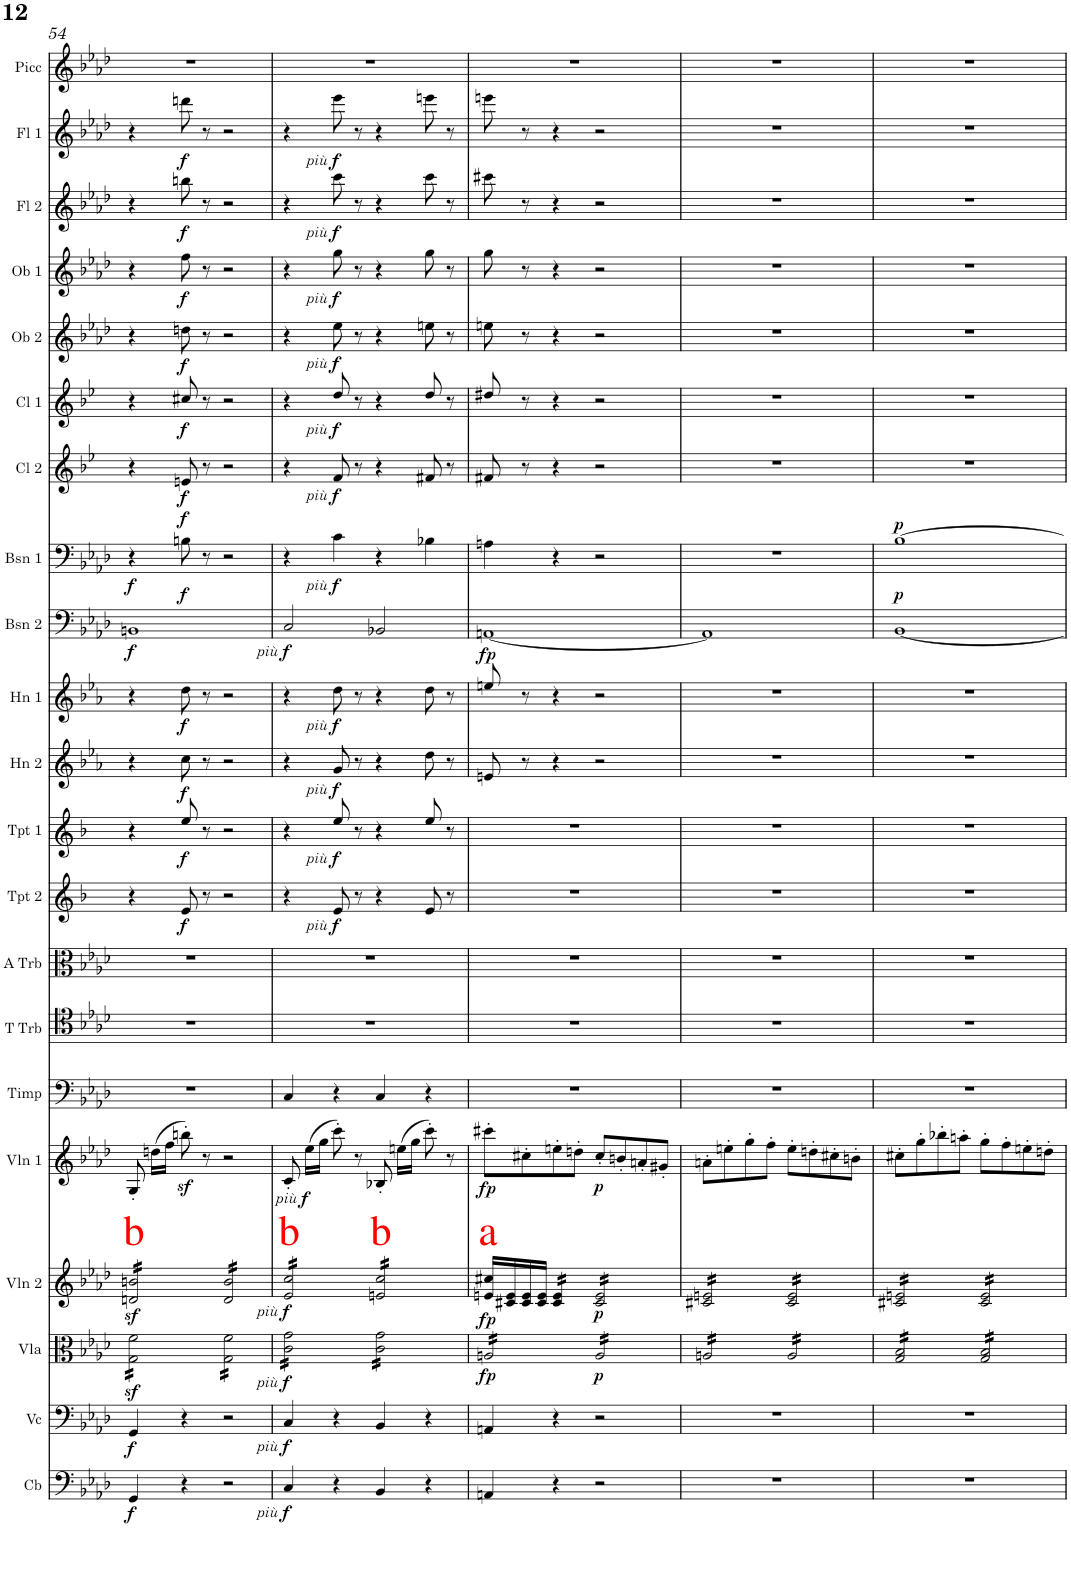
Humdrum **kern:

**kern	**dynam	**kern	**dynam	**kern	**dynam	**kern	**dynam	**kern	**text	**dynam	**kern	**kern	**kern	**kern	**dynam	**kern	**dynam	**kern	**dynam	**kern	**dynam	**kern	**dynam	**kern	**dynam	**kern	**dynam	**kern	**dynam	**kern	**dynam	**kern	**dynam	**kern	**dynam	**kern	**dynam	**kern
*part21	*part21	*part20	*part20	*part19	*part19	*part18	*part18	*part17	*part17	*part17	*part16	*part15	*part14	*part13	*part13	*part12	*part12	*part11	*part11	*part10	*part10	*part9	*part9	*part8	*part8	*part7	*part7	*part6	*part6	*part5	*part5	*part4	*part4	*part3	*part3	*part2	*part2	*part1
*staff21	*staff21	*staff20	*staff20	*staff19	*staff19	*staff18	*staff18	*staff17	*staff17	*staff17	*staff16	*staff15	*staff14	*staff13	*staff13	*staff12	*staff12	*staff11	*staff11	*staff10	*staff10	*staff9	*staff9	*staff8	*staff8	*staff7	*staff7	*staff6	*staff6	*staff5	*staff5	*staff4	*staff4	*staff3	*staff3	*staff2	*staff2	*staff1
*I"Contrabass	*	*I"Violoncello	*	*I"Viola	*	*I"Violin 2	*	*I"Violin 1	*	*	*I"Timpani	*I"Tenor Trombone	*I"Alto Trombone	*I"Eb Trumpet 2	*	*I"Eb Trumpet 1	*	*I"F Horn 2	*	*I"F Horn 1	*	*I"Bassoon 2	*	*I"Bassoon 1	*	*I"Bb Clarinet 2	*	*I"Bb Clarinet 1	*	*I"Oboe 2	*	*I"Oboe 1	*	*I"Flute 2	*	*I"Flute 1	*	*I"Piccolo
*I'Cb	*	*I'Vc	*	*I'Vla	*	*I'Vln 2	*	*I'Vln 1	*	*	*I'Timp	*I'T Trb	*I'A Trb	*I'Tpt 2	*	*I'Tpt 1	*	*I'Hn 2	*	*I'Hn 1	*	*I'Bsn 2	*	*I'Bsn 1	*	*I'Cl 2	*	*I'Cl 1	*	*I'Ob 2	*	*I'Ob 1	*	*I'Fl 2	*	*I'Fl 1	*	*I'Picc
!!LO:PB:g=z
*clefF4	*	*clefF4	*	*clefC3	*	*clefG2	*	*clefG2	*	*	*clefF4	*clefC4	*clefC3	*clefG2	*	*clefG2	*	*clefG2	*	*clefG2	*	*clefF4	*	*clefF4	*	*clefG2	*	*clefG2	*	*clefG2	*	*clefG2	*	*clefG2	*	*clefG2	*	*clefG2
*Trd7c12	*	*	*	*	*	*	*	*	*	*	*	*	*	*Trd-2c-3	*	*Trd-2c-3	*	*Trd4c7	*	*Trd4c7	*	*	*	*	*	*Trd1c2	*	*Trd1c2	*	*	*	*	*	*	*	*	*	*Trd-7c-12
*k[b-e-a-d-]	*	*k[b-e-a-d-]	*	*k[b-e-a-d-]	*	*k[b-e-a-d-]	*	*k[b-e-a-d-]	*	*	*k[b-e-a-d-]	*k[b-e-a-d-]	*k[b-e-a-d-]	*k[b-]	*	*k[b-]	*	*k[b-e-a-]	*	*k[b-e-a-]	*	*k[b-e-a-d-]	*	*k[b-e-a-d-]	*	*k[b-e-]	*	*k[b-e-]	*	*k[b-e-a-d-]	*	*k[b-e-a-d-]	*	*k[b-e-a-d-]	*	*k[b-e-a-d-]	*	*k[b-e-a-d-]
*M4/4	*	*M4/4	*	*M4/4	*	*M4/4	*	*M4/4	*	*	*M4/4	*M4/4	*M4/4	*M4/4	*	*M4/4	*	*M4/4	*	*M4/4	*	*M4/4	*	*M4/4	*	*M4/4	*	*M4/4	*	*M4/4	*	*M4/4	*	*M4/4	*	*M4/4	*	*M4/4
*met(c)	*	*met(c)	*	*met(c)	*	*met(c)	*	*met(c)	*	*	*met(c)	*met(c)	*met(c)	*met(c)	*	*met(c)	*	*met(c)	*	*met(c)	*	*met(c)	*	*met(c)	*	*met(c)	*	*met(c)	*	*met(c)	*	*met(c)	*	*met(c)	*	*met(c)	*	*met(c)
=54	=54	=54	=54	=54	=54	=54	=54	=54	=54	=54	=54	=54	=54	=54	=54	=54	=54	=54	=54	=54	=54	=54	=54	=54	=54	=54	=54	=54	=54	=54	=54	=54	=54	=54	=54	=54	=54	=54
!	!LO:DY:b	!	!LO:DY:b	!	!	!	!	!	!LO:LY:b:color=#FF0000	!	!	!	!	!	!	!	!	!	!	!	!	!	!LO:DY:b	!	!LO:DY:b	!	!	!	!	!	!	!	!	!	!	!	!	!
*	*	*	*	*	*	*	*	*	*	*	*	*	*	*	*	*	*	*	*	*	*	*^	*	*	*	*	*	*	*	*	*	*	*	*	*	*	*	*
*	*	*	*	*tremolo	*	*	*	*	*	*	*	*	*	*	*	*	*	*	*	*	*	*	*	*	*	*	*	*	*	*	*	*	*	*	*	*	*	*	*
*	*	*	*	*	*	*tremolo	*	*	*	*	*	*	*	*	*	*	*	*	*	*	*	*	*	*	*	*	*	*	*	*	*	*	*	*	*	*	*	*	*
4GG/	f	4GG/	f	16G\z< 16f\z<LL	.	16dn/z< 16bn/z<LL	.	8G'/	b	.	1r	1r	1r	4r	.	4r	.	4r	.	4r	.	1BBn	4ryy	f	4r	f	4r	.	4r	.	4r	.	4r	.	4r	.	4r	.	1r
.	.	.	.	16G\z< 16f\z<	.	16dn/z< 16bn/z<	.	.	.	.	.	.	.	.	.	.	.	.	.	.	.	.	.	.	.	.	.	.	.	.	.	.	.	.	.	.	.	.	.
.	.	.	.	16G\z< 16f\z<	.	16dn/z< 16bn/z<	.	(16ddn\LL	.	.	.	.	.	.	.	.	.	.	.	.	.	.	.	.	.	.	.	.	.	.	.	.	.	.	.	.	.	.	.
.	.	.	.	16G\z< 16f\z<	.	16dn/z< 16bn/z<	.	16ff\JJ	.	.	.	.	.	.	.	.	.	.	.	.	.	.	.	.	.	.	.	.	.	.	.	.	.	.	.	.	.	.	.
!	!	!	!	!	!	!	!	!	!	!	!	!	!	!	!LO:DY:b	!	!LO:DY:b	!	!LO:DY:b	!	!LO:DY:b	!	!	!LO:DY:a	!	!LO:DY:a	!	!LO:DY:b	!	!LO:DY:b	!	!LO:DY:b	!	!LO:DY:b	!	!LO:DY:b	!	!LO:DY:b	!
4r	.	4r	.	16G\z< 16f\z<	.	16dn/z< 16bn/z<	.	8bbnz<'\)	.	.	.	.	.	8e/	f	8ee/	f	8cc\	f	8dd\	f	.	2.ryy	f	8Bn\	f	8en/	f	8cc#X/	f	8ddn\	f	8ff\	f	8bbn\	f	8dddn\	f	.
.	.	.	.	16G\z< 16f\z<	.	16dn/z< 16bn/z<	.	.	.	.	.	.	.	.	.	.	.	.	.	.	.	.	.	.	.	.	.	.	.	.	.	.	.	.	.	.	.	.	.
.	.	.	.	16G\z< 16f\z<	.	16dn/z< 16bn/z<	.	8r	.	.	.	.	.	8r	.	8r	.	8r	.	8r	.	.	.	.	8r	.	8r	.	8r	.	8r	.	8r	.	8r	.	8r	.	.
.	.	.	.	16G\z< 16f\z<JJ	.	16dn/z< 16bn/z<JJ	.	.	.	.	.	.	.	.	.	.	.	.	.	.	.	.	.	.	.	.	.	.	.	.	.	.	.	.	.	.	.	.	.
2r	.	2r	.	16G\ 16f\LL	.	16d/ 16b/LL	.	2r	.	.	.	.	.	2r	.	2r	.	2r	.	2r	.	.	.	.	2r	.	2r	.	2r	.	2r	.	2r	.	2r	.	2r	.	.
.	.	.	.	16G\ 16f\	.	16d/ 16b/	.	.	.	.	.	.	.	.	.	.	.	.	.	.	.	.	.	.	.	.	.	.	.	.	.	.	.	.	.	.	.	.	.
.	.	.	.	16G\ 16f\	.	16d/ 16b/	.	.	.	.	.	.	.	.	.	.	.	.	.	.	.	.	.	.	.	.	.	.	.	.	.	.	.	.	.	.	.	.	.
.	.	.	.	16G\ 16f\	.	16d/ 16b/	.	.	.	.	.	.	.	.	.	.	.	.	.	.	.	.	.	.	.	.	.	.	.	.	.	.	.	.	.	.	.	.	.
.	.	.	.	16G\ 16f\	.	16d/ 16b/	.	.	.	.	.	.	.	.	.	.	.	.	.	.	.	.	.	.	.	.	.	.	.	.	.	.	.	.	.	.	.	.	.
.	.	.	.	16G\ 16f\	.	16d/ 16b/	.	.	.	.	.	.	.	.	.	.	.	.	.	.	.	.	.	.	.	.	.	.	.	.	.	.	.	.	.	.	.	.	.
.	.	.	.	16G\ 16f\	.	16d/ 16b/	.	.	.	.	.	.	.	.	.	.	.	.	.	.	.	.	.	.	.	.	.	.	.	.	.	.	.	.	.	.	.	.	.
.	.	.	.	16G\ 16f\JJ	.	16d/ 16b/JJ	.	.	.	.	.	.	.	.	.	.	.	.	.	.	.	.	.	.	.	.	.	.	.	.	.	.	.	.	.	.	.	.	.
=55	=55	=55	=55	=55	=55	=55	=55	=55	=55	=55	=55	=55	=55	=55	=55	=55	=55	=55	=55	=55	=55	=55	=55	=55	=55	=55	=55	=55	=55	=55	=55	=55	=55	=55	=55	=55	=55	=55	=55
!	!LO:DY:b	!	!	!	!	!	!	!	!LO:LY:b:color=#FF0000	!	!	!	!	!	!	!	!	!	!	!	!	!	!	!	!	!	!	!	!	!	!	!	!	!	!	!	!	!	!
!	!LO:DY:n=1:b	!	!LO:DY:b	!	!	!	!	!	!	!	!	!	!	!	!	!	!	!	!	!	!	!	!	!	!	!	!	!	!	!	!	!	!	!	!	!	!	!	!
!	!	!	!LO:DY:n=1:b	!	!LO:DY:b	!	!	!	!	!	!	!	!	!	!	!	!	!	!	!	!	!	!	!	!	!	!	!	!	!	!	!	!	!	!	!	!	!	!
!	!	!	!	!	!LO:DY:n=1:b	!	!LO:DY:b	!	!	!	!	!	!	!	!	!	!	!	!	!	!	!	!	!	!	!	!	!	!	!	!	!	!	!	!	!	!	!	!
!	!	!	!	!	!	!	!LO:DY:n=1:b	!	!	!LO:DY:b	!	!	!	!	!	!	!	!	!	!	!	!	!	!	!	!	!	!	!	!	!	!	!	!	!	!	!	!	!
!	!	!	!	!	!	!	!	!	!	!LO:DY:n=1:b	!	!	!	!	!	!	!	!	!	!	!	!	!	!LO:DY:b	!	!	!	!	!	!	!	!	!	!	!	!	!	!	!
!	!	!	!	!	!	!	!	!	!	!	!	!	!	!	!	!	!	!	!	!	!	!	!	!LO:DY:n=1:b	!	!	!	!	!	!	!	!	!	!	!	!	!	!	!
*	*	*	*	*	*	*	*	*	*	*	*	*	*	*	*	*	*	*	*	*	*	*v	*v	*	*	*	*	*	*	*	*	*	*	*	*	*	*	*	*
4C/	other-dynamics f	4C/	other-dynamics f	16c\ 16g\LL	other-dynamics f	16e-/ 16cc/LL	other-dynamics f	8c'/	b	other-dynamics f	4C/	1r	1r	4r	.	4r	.	4r	.	4r	.	2C/	other-dynamics f	4r	.	4r	.	4r	.	4r	.	4r	.	4r	.	4r	.	1r
.	.	.	.	16c\ 16g\	.	16e-/ 16cc/	.	.	.	.	.	.	.	.	.	.	.	.	.	.	.	.	.	.	.	.	.	.	.	.	.	.	.	.	.	.	.	.
.	.	.	.	16c\ 16g\	.	16e-/ 16cc/	.	(16ee-\LL	.	.	.	.	.	.	.	.	.	.	.	.	.	.	.	.	.	.	.	.	.	.	.	.	.	.	.	.	.	.
.	.	.	.	16c\ 16g\	.	16e-/ 16cc/	.	16gg\JJ	.	.	.	.	.	.	.	.	.	.	.	.	.	.	.	.	.	.	.	.	.	.	.	.	.	.	.	.	.	.
!	!	!	!	!	!	!	!	!	!	!	!	!	!	!	!LO:DY:b	!	!	!	!	!	!	!	!	!	!	!	!	!	!	!	!	!	!	!	!	!	!	!
!	!	!	!	!	!	!	!	!	!	!	!	!	!	!	!LO:DY:n=1:b	!	!LO:DY:b	!	!	!	!	!	!	!	!	!	!	!	!	!	!	!	!	!	!	!	!	!
!	!	!	!	!	!	!	!	!	!	!	!	!	!	!	!	!	!LO:DY:n=1:b	!	!LO:DY:b	!	!	!	!	!	!	!	!	!	!	!	!	!	!	!	!	!	!	!
!	!	!	!	!	!	!	!	!	!	!	!	!	!	!	!	!	!	!	!LO:DY:n=1:b	!	!LO:DY:b	!	!	!	!	!	!	!	!	!	!	!	!	!	!	!	!	!
!	!	!	!	!	!	!	!	!	!	!	!	!	!	!	!	!	!	!	!	!	!LO:DY:n=1:b	!	!	!	!LO:DY:b	!	!	!	!	!	!	!	!	!	!	!	!	!
!	!	!	!	!	!	!	!	!	!	!	!	!	!	!	!	!	!	!	!	!	!	!	!	!	!LO:DY:n=1:b	!	!LO:DY:b	!	!	!	!	!	!	!	!	!	!	!
!	!	!	!	!	!	!	!	!	!	!	!	!	!	!	!	!	!	!	!	!	!	!	!	!	!	!	!LO:DY:n=1:b	!	!LO:DY:b	!	!	!	!	!	!	!	!	!
!	!	!	!	!	!	!	!	!	!	!	!	!	!	!	!	!	!	!	!	!	!	!	!	!	!	!	!	!	!LO:DY:n=1:b	!	!LO:DY:b	!	!	!	!	!	!	!
!	!	!	!	!	!	!	!	!	!	!	!	!	!	!	!	!	!	!	!	!	!	!	!	!	!	!	!	!	!	!	!LO:DY:n=1:b	!	!LO:DY:b	!	!	!	!	!
!	!	!	!	!	!	!	!	!	!	!	!	!	!	!	!	!	!	!	!	!	!	!	!	!	!	!	!	!	!	!	!	!	!LO:DY:n=1:b	!	!LO:DY:b	!	!	!
!	!	!	!	!	!	!	!	!	!	!	!	!	!	!	!	!	!	!	!	!	!	!	!	!	!	!	!	!	!	!	!	!	!	!	!LO:DY:n=1:b	!	!LO:DY:b	!
!	!	!	!	!	!	!	!	!	!	!	!	!	!	!	!	!	!	!	!	!	!	!	!	!	!	!	!	!	!	!	!	!	!	!	!	!	!LO:DY:n=1:b	!
4r	.	4r	.	16c\ 16g\	.	16e-/ 16cc/	.	8ccc'\)	.	.	4r	.	.	8e/	other-dynamics f	8ee/	other-dynamics f	8g/	other-dynamics f	8dd\	other-dynamics f	.	.	4c\	other-dynamics f	8f/	other-dynamics f	8dd/	other-dynamics f	8ee-\	other-dynamics f	8gg\	other-dynamics f	8ccc\	other-dynamics f	8eee-\	other-dynamics f	.
.	.	.	.	16c\ 16g\	.	16e-/ 16cc/	.	.	.	.	.	.	.	.	.	.	.	.	.	.	.	.	.	.	.	.	.	.	.	.	.	.	.	.	.	.	.	.
.	.	.	.	16c\ 16g\	.	16e-/ 16cc/	.	8r	.	.	.	.	.	8r	.	8r	.	8r	.	8r	.	.	.	.	.	8r	.	8r	.	8r	.	8r	.	8r	.	8r	.	.
.	.	.	.	16c\ 16g\JJ	.	16e-/ 16cc/JJ	.	.	.	.	.	.	.	.	.	.	.	.	.	.	.	.	.	.	.	.	.	.	.	.	.	.	.	.	.	.	.	.
!	!	!	!	!	!	!	!	!	!LO:LY:b:color=#FF0000	!	!	!	!	!	!	!	!	!	!	!	!	!	!	!	!	!	!	!	!	!	!	!	!	!	!	!	!	!
4BB-/	.	4BB-/	.	16c\ 16g\LL	.	16en/ 16cc/LL	.	8B-X'/	b	.	4C/	.	.	4r	.	4r	.	4r	.	4r	.	2BB-X/	.	4r	.	4r	.	4r	.	4r	.	4r	.	4r	.	4r	.	.
.	.	.	.	16c\ 16g\	.	16en/ 16cc/	.	.	.	.	.	.	.	.	.	.	.	.	.	.	.	.	.	.	.	.	.	.	.	.	.	.	.	.	.	.	.	.
.	.	.	.	16c\ 16g\	.	16en/ 16cc/	.	(16een\LL	.	.	.	.	.	.	.	.	.	.	.	.	.	.	.	.	.	.	.	.	.	.	.	.	.	.	.	.	.	.
.	.	.	.	16c\ 16g\	.	16en/ 16cc/	.	16gg\JJ	.	.	.	.	.	.	.	.	.	.	.	.	.	.	.	.	.	.	.	.	.	.	.	.	.	.	.	.	.	.
4r	.	4r	.	16c\ 16g\	.	16en/ 16cc/	.	8ccc'\)	.	.	4r	.	.	8e/	.	8ee/	.	8dd\	.	8dd\	.	.	.	4B-X\	.	8f#X/	.	8dd/	.	8een\	.	8gg\	.	8ccc\	.	8eeen\	.	.
.	.	.	.	16c\ 16g\	.	16en/ 16cc/	.	.	.	.	.	.	.	.	.	.	.	.	.	.	.	.	.	.	.	.	.	.	.	.	.	.	.	.	.	.	.	.
.	.	.	.	16c\ 16g\	.	16en/ 16cc/	.	8r	.	.	.	.	.	8r	.	8r	.	8r	.	8r	.	.	.	.	.	8r	.	8r	.	8r	.	8r	.	8r	.	8r	.	.
.	.	.	.	16c\ 16g\JJ	.	16en/ 16cc/JJ	.	.	.	.	.	.	.	.	.	.	.	.	.	.	.	.	.	.	.	.	.	.	.	.	.	.	.	.	.	.	.	.
*	*	*	*	*	*	*Xtremolo	*	*	*	*	*	*	*	*	*	*	*	*	*	*	*	*	*	*	*	*	*	*	*	*	*	*	*	*	*	*	*	*
=56	=56	=56	=56	=56	=56	=56	=56	=56	=56	=56	=56	=56	=56	=56	=56	=56	=56	=56	=56	=56	=56	=56	=56	=56	=56	=56	=56	=56	=56	=56	=56	=56	=56	=56	=56	=56	=56	=56
!	!	!	!	!	!LO:DY:b	!	!LO:DY:b	!	!LO:LY:b:color=#FF0000	!LO:DY:b	!	!	!	!	!	!	!	!	!	!	!	!	!LO:DY:b	!	!	!	!	!	!	!	!	!	!	!	!	!	!	!
4AAn/	.	4AAn/	.	16An/LL	fp	16en/ 16cc#X/LL	fp	8ccc#X'\L	a	fp	1r	1r	1r	1r	.	1r	.	8en/	.	8een/	.	[1AAn	fp	4An\	.	8f#X/	.	8dd#X/	.	8een\	.	8gg\	.	8ccc#X\	.	8eeen\	.	1r
.	.	.	.	16An/	.	16c#X/ 16e/	.	.	.	.	.	.	.	.	.	.	.	.	.	.	.	.	.	.	.	.	.	.	.	.	.	.	.	.	.	.	.	.
.	.	.	.	16An/	.	16c#/ 16e/	.	8cc#X'\	.	.	.	.	.	.	.	.	.	8r	.	8r	.	.	.	.	.	8r	.	8r	.	8r	.	8r	.	8r	.	8r	.	.
.	.	.	.	16An/	.	16c#/ 16e/JJ	.	.	.	.	.	.	.	.	.	.	.	.	.	.	.	.	.	.	.	.	.	.	.	.	.	.	.	.	.	.	.	.
*	*	*	*	*	*	*tremolo	*	*	*	*	*	*	*	*	*	*	*	*	*	*	*	*	*	*	*	*	*	*	*	*	*	*	*	*	*	*	*	*
4r	.	4r	.	16An/	.	16c#/ 16e/LL	.	8een'\	.	.	.	.	.	.	.	.	.	4r	.	4r	.	.	.	4r	.	4r	.	4r	.	4r	.	4r	.	4r	.	4r	.	.
.	.	.	.	16An/	.	16c#/ 16e/	.	.	.	.	.	.	.	.	.	.	.	.	.	.	.	.	.	.	.	.	.	.	.	.	.	.	.	.	.	.	.	.
.	.	.	.	16An/	.	16c#/ 16e/	.	8ddn'\J	.	.	.	.	.	.	.	.	.	.	.	.	.	.	.	.	.	.	.	.	.	.	.	.	.	.	.	.	.	.
.	.	.	.	16An/JJ	.	16c#/ 16e/JJ	.	.	.	.	.	.	.	.	.	.	.	.	.	.	.	.	.	.	.	.	.	.	.	.	.	.	.	.	.	.	.	.
!	!	!	!	!	!LO:DY:b	!	!LO:DY:b	!	!	!LO:DY:b	!	!	!	!	!	!	!	!	!	!	!	!	!	!	!	!	!	!	!	!	!	!	!	!	!	!	!	!
2r	.	2r	.	16A/LL	p	16c#/ 16e/LL	p	8cc#'/L	.	p	.	.	.	.	.	.	.	2r	.	2r	.	.	.	2r	.	2r	.	2r	.	2r	.	2r	.	2r	.	2r	.	.
.	.	.	.	16A/	.	16c#/ 16e/	.	.	.	.	.	.	.	.	.	.	.	.	.	.	.	.	.	.	.	.	.	.	.	.	.	.	.	.	.	.	.	.
.	.	.	.	16A/	.	16c#/ 16e/	.	8bn'/	.	.	.	.	.	.	.	.	.	.	.	.	.	.	.	.	.	.	.	.	.	.	.	.	.	.	.	.	.	.
.	.	.	.	16A/	.	16c#/ 16e/	.	.	.	.	.	.	.	.	.	.	.	.	.	.	.	.	.	.	.	.	.	.	.	.	.	.	.	.	.	.	.	.
.	.	.	.	16A/	.	16c#/ 16e/	.	8an'/	.	.	.	.	.	.	.	.	.	.	.	.	.	.	.	.	.	.	.	.	.	.	.	.	.	.	.	.	.	.
.	.	.	.	16A/	.	16c#/ 16e/	.	.	.	.	.	.	.	.	.	.	.	.	.	.	.	.	.	.	.	.	.	.	.	.	.	.	.	.	.	.	.	.
.	.	.	.	16A/	.	16c#/ 16e/	.	8g#X'/J	.	.	.	.	.	.	.	.	.	.	.	.	.	.	.	.	.	.	.	.	.	.	.	.	.	.	.	.	.	.
.	.	.	.	16A/JJ	.	16c#/ 16e/JJ	.	.	.	.	.	.	.	.	.	.	.	.	.	.	.	.	.	.	.	.	.	.	.	.	.	.	.	.	.	.	.	.
=57	=57	=57	=57	=57	=57	=57	=57	=57	=57	=57	=57	=57	=57	=57	=57	=57	=57	=57	=57	=57	=57	=57	=57	=57	=57	=57	=57	=57	=57	=57	=57	=57	=57	=57	=57	=57	=57	=57
1r	.	1r	.	16An/LL	.	16c#X/ 16en/LL	.	8an'\L	.	.	1r	1r	1r	1r	.	1r	.	1r	.	1r	.	1AA]	.	1r	.	1r	.	1r	.	1r	.	1r	.	1r	.	1r	.	1r
.	.	.	.	16An/	.	16c#X/ 16en/	.	.	.	.	.	.	.	.	.	.	.	.	.	.	.	.	.	.	.	.	.	.	.	.	.	.	.	.	.	.	.	.
.	.	.	.	16An/	.	16c#X/ 16en/	.	8een'\	.	.	.	.	.	.	.	.	.	.	.	.	.	.	.	.	.	.	.	.	.	.	.	.	.	.	.	.	.	.
.	.	.	.	16An/	.	16c#X/ 16en/	.	.	.	.	.	.	.	.	.	.	.	.	.	.	.	.	.	.	.	.	.	.	.	.	.	.	.	.	.	.	.	.
.	.	.	.	16An/	.	16c#X/ 16en/	.	8gg'\	.	.	.	.	.	.	.	.	.	.	.	.	.	.	.	.	.	.	.	.	.	.	.	.	.	.	.	.	.	.
.	.	.	.	16An/	.	16c#X/ 16en/	.	.	.	.	.	.	.	.	.	.	.	.	.	.	.	.	.	.	.	.	.	.	.	.	.	.	.	.	.	.	.	.
.	.	.	.	16An/	.	16c#X/ 16en/	.	8ff'\J	.	.	.	.	.	.	.	.	.	.	.	.	.	.	.	.	.	.	.	.	.	.	.	.	.	.	.	.	.	.
.	.	.	.	16An/JJ	.	16c#X/ 16en/JJ	.	.	.	.	.	.	.	.	.	.	.	.	.	.	.	.	.	.	.	.	.	.	.	.	.	.	.	.	.	.	.	.
.	.	.	.	16A/LL	.	16c#/ 16e/LL	.	8ee'\L	.	.	.	.	.	.	.	.	.	.	.	.	.	.	.	.	.	.	.	.	.	.	.	.	.	.	.	.	.	.
.	.	.	.	16A/	.	16c#/ 16e/	.	.	.	.	.	.	.	.	.	.	.	.	.	.	.	.	.	.	.	.	.	.	.	.	.	.	.	.	.	.	.	.
.	.	.	.	16A/	.	16c#/ 16e/	.	8ddn'\	.	.	.	.	.	.	.	.	.	.	.	.	.	.	.	.	.	.	.	.	.	.	.	.	.	.	.	.	.	.
.	.	.	.	16A/	.	16c#/ 16e/	.	.	.	.	.	.	.	.	.	.	.	.	.	.	.	.	.	.	.	.	.	.	.	.	.	.	.	.	.	.	.	.
.	.	.	.	16A/	.	16c#/ 16e/	.	8cc#X'\	.	.	.	.	.	.	.	.	.	.	.	.	.	.	.	.	.	.	.	.	.	.	.	.	.	.	.	.	.	.
.	.	.	.	16A/	.	16c#/ 16e/	.	.	.	.	.	.	.	.	.	.	.	.	.	.	.	.	.	.	.	.	.	.	.	.	.	.	.	.	.	.	.	.
.	.	.	.	16A/	.	16c#/ 16e/	.	8bn'\J	.	.	.	.	.	.	.	.	.	.	.	.	.	.	.	.	.	.	.	.	.	.	.	.	.	.	.	.	.	.
.	.	.	.	16A/JJ	.	16c#/ 16e/JJ	.	.	.	.	.	.	.	.	.	.	.	.	.	.	.	.	.	.	.	.	.	.	.	.	.	.	.	.	.	.	.	.
=58	=58	=58	=58	=58	=58	=58	=58	=58	=58	=58	=58	=58	=58	=58	=58	=58	=58	=58	=58	=58	=58	=58	=58	=58	=58	=58	=58	=58	=58	=58	=58	=58	=58	=58	=58	=58	=58	=58
!	!	!	!	!	!	!	!	!	!	!	!	!	!	!	!	!	!	!	!	!	!	!	!LO:DY:a	!	!LO:DY:a	!	!	!	!	!	!	!	!	!	!	!	!	!
1r	.	1r	.	16G/ 16B-/LL	.	16c#X/ 16en/LL	.	8cc#X'\L	.	.	1r	1r	1r	1r	.	1r	.	1r	.	1r	.	[1BB-	p	[1B-	p	1r	.	1r	.	1r	.	1r	.	1r	.	1r	.	1r
.	.	.	.	16G/ 16B-/	.	16c#X/ 16en/	.	.	.	.	.	.	.	.	.	.	.	.	.	.	.	.	.	.	.	.	.	.	.	.	.	.	.	.	.	.	.	.
.	.	.	.	16G/ 16B-/	.	16c#X/ 16en/	.	8gg'\	.	.	.	.	.	.	.	.	.	.	.	.	.	.	.	.	.	.	.	.	.	.	.	.	.	.	.	.	.	.
.	.	.	.	16G/ 16B-/	.	16c#X/ 16en/	.	.	.	.	.	.	.	.	.	.	.	.	.	.	.	.	.	.	.	.	.	.	.	.	.	.	.	.	.	.	.	.
.	.	.	.	16G/ 16B-/	.	16c#X/ 16en/	.	8bb-X'\	.	.	.	.	.	.	.	.	.	.	.	.	.	.	.	.	.	.	.	.	.	.	.	.	.	.	.	.	.	.
.	.	.	.	16G/ 16B-/	.	16c#X/ 16en/	.	.	.	.	.	.	.	.	.	.	.	.	.	.	.	.	.	.	.	.	.	.	.	.	.	.	.	.	.	.	.	.
.	.	.	.	16G/ 16B-/	.	16c#X/ 16en/	.	8aan'\J	.	.	.	.	.	.	.	.	.	.	.	.	.	.	.	.	.	.	.	.	.	.	.	.	.	.	.	.	.	.
.	.	.	.	16G/ 16B-/JJ	.	16c#X/ 16en/JJ	.	.	.	.	.	.	.	.	.	.	.	.	.	.	.	.	.	.	.	.	.	.	.	.	.	.	.	.	.	.	.	.
.	.	.	.	16G/ 16B-/LL	.	16c#/ 16e/LL	.	8gg'\L	.	.	.	.	.	.	.	.	.	.	.	.	.	.	.	.	.	.	.	.	.	.	.	.	.	.	.	.	.	.
.	.	.	.	16G/ 16B-/	.	16c#/ 16e/	.	.	.	.	.	.	.	.	.	.	.	.	.	.	.	.	.	.	.	.	.	.	.	.	.	.	.	.	.	.	.	.
.	.	.	.	16G/ 16B-/	.	16c#/ 16e/	.	8ff'\	.	.	.	.	.	.	.	.	.	.	.	.	.	.	.	.	.	.	.	.	.	.	.	.	.	.	.	.	.	.
.	.	.	.	16G/ 16B-/	.	16c#/ 16e/	.	.	.	.	.	.	.	.	.	.	.	.	.	.	.	.	.	.	.	.	.	.	.	.	.	.	.	.	.	.	.	.
.	.	.	.	16G/ 16B-/	.	16c#/ 16e/	.	8een'\	.	.	.	.	.	.	.	.	.	.	.	.	.	.	.	.	.	.	.	.	.	.	.	.	.	.	.	.	.	.
.	.	.	.	16G/ 16B-/	.	16c#/ 16e/	.	.	.	.	.	.	.	.	.	.	.	.	.	.	.	.	.	.	.	.	.	.	.	.	.	.	.	.	.	.	.	.
.	.	.	.	16G/ 16B-/	.	16c#/ 16e/	.	8ddn'\J	.	.	.	.	.	.	.	.	.	.	.	.	.	.	.	.	.	.	.	.	.	.	.	.	.	.	.	.	.	.
.	.	.	.	16G/ 16B-/JJ	.	16c#/ 16e/JJ	.	.	.	.	.	.	.	.	.	.	.	.	.	.	.	.	.	.	.	.	.	.	.	.	.	.	.	.	.	.	.	.
*	*	*	*	*	*	*Xtremolo	*	*	*	*	*	*	*	*	*	*	*	*	*	*	*	*	*	*	*	*	*	*	*	*	*	*	*	*	*	*	*	*
*	*	*	*	*Xtremolo	*	*	*	*	*	*	*	*	*	*	*	*	*	*	*	*	*	*	*	*	*	*	*	*	*	*	*	*	*	*	*	*	*	*
=	=	=	=	=	=	=	=	=	=	=	=	=	=	=	=	=	=	=	=	=	=	=	=	=	=	=	=	=	=	=	=	=	=	=	=	=	=	=
*-	*-	*-	*-	*-	*-	*-	*-	*-	*-	*-	*-	*-	*-	*-	*-	*-	*-	*-	*-	*-	*-	*-	*-	*-	*-	*-	*-	*-	*-	*-	*-	*-	*-	*-	*-	*-	*-	*-
